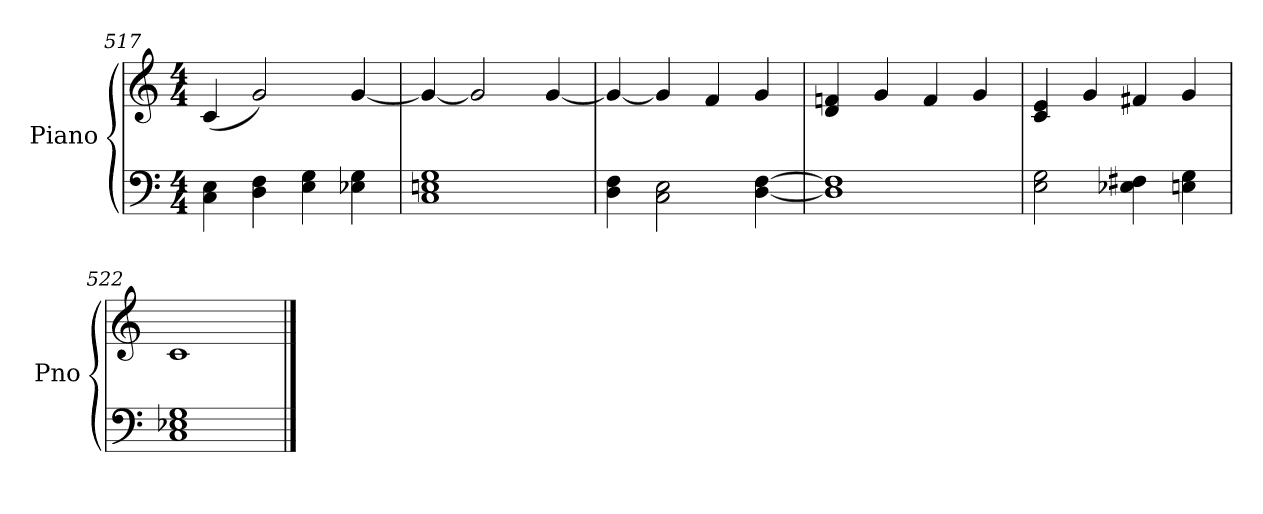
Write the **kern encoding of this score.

**kern	**kern
*part1	*part1
*staff2	*staff1
*I"Piano	*
*I'Pno	*
!!LO:LB:g=z
*clefF4	*clefG2
*k[]	*k[]
*M4/4	*M4/4
=517	=517
4C\ 4E\	(>4c/
4D\ 4F\	2g/)
4E\ 4G\	.
4E-X\ 4G\	[4g/
=518	=518
1C 1En 1G	4g/_
.	2g/]
.	[4g/
=519	=519
4D\ 4F\	4g/_
2C\ 2E\	4g/]
.	4f/
[4D\ [4F\	4g/
=520	=520
1D] 1F]	4d/ 4fn/
.	4g/
.	4f/
.	4g/
=521	=521
2E\ 2G\	4c/ 4e/
.	4g/
4E-X\ 4F#X\	4f#X/
4En\ 4G\	4g/
=522	=522
1C 1E-X 1G	1c
==	==
*-	*-
